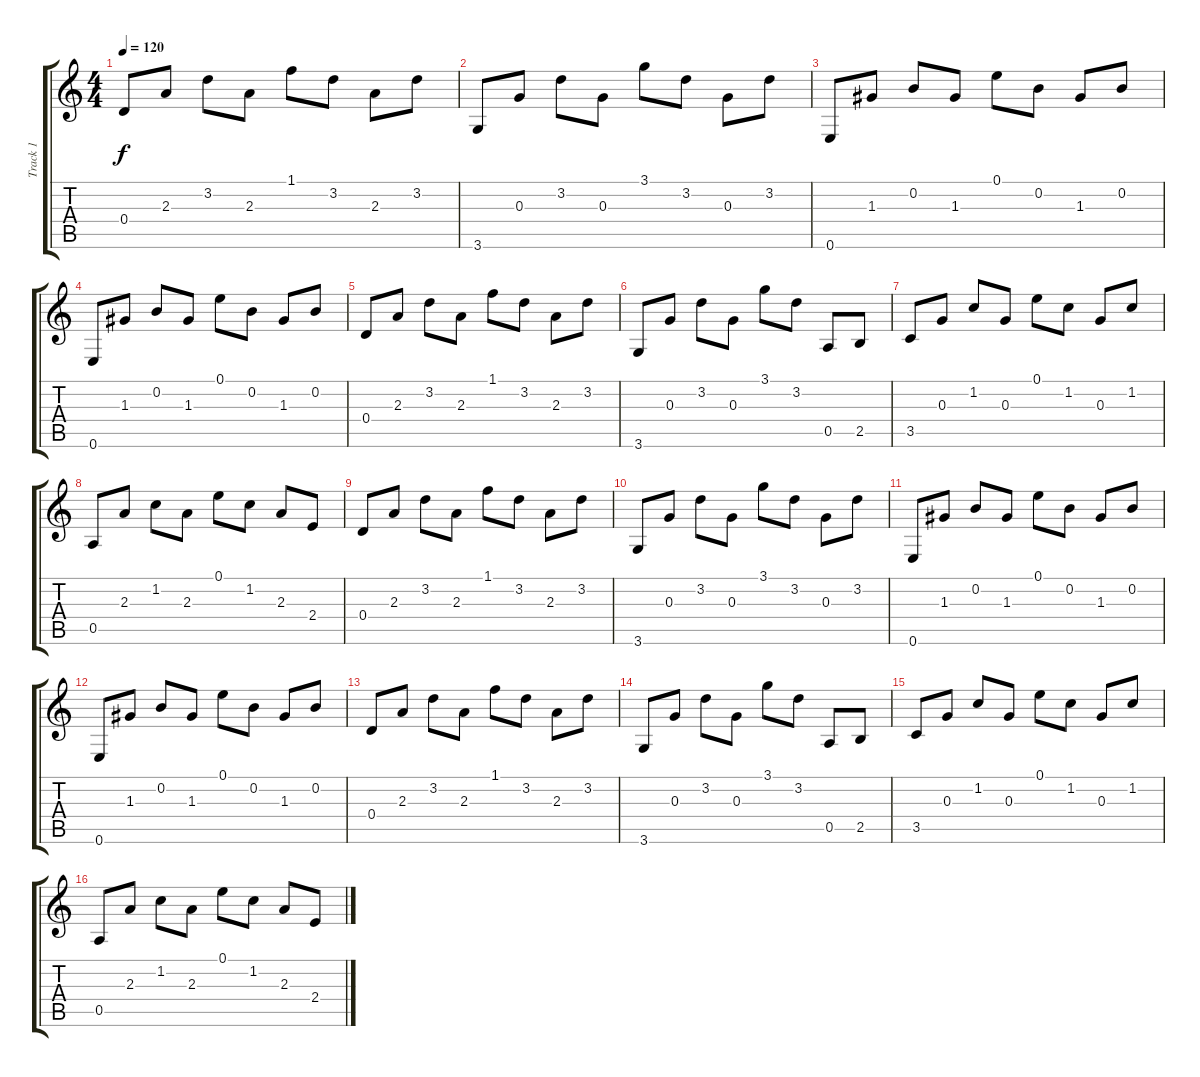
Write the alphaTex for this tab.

\track ("Track 1" "Track 1") {instrument acousticguitarsteel}
\staff {score tabs}
\tuning (E4 B3 G3 D3 A2 E2) {hide}
\ts (4 4)
\tempo 120
\clef g2
\ks c
0.4.8{dy f} 2.3.8 3.2.8 2.3.8 1.1.8 3.2.8 2.3.8 3.2.8 |
3.6.8 0.3.8 3.2.8 0.3.8 3.1.8 3.2.8 0.3.8 3.2.8 |
0.6.8 1.3.8 0.2.8 1.3.8 0.1.8 0.2.8 1.3.8 0.2.8 |
0.6.8 1.3.8 0.2.8 1.3.8 0.1.8 0.2.8 1.3.8 0.2.8 |
0.4.8 2.3.8 3.2.8 2.3.8 1.1.8 3.2.8 2.3.8 3.2.8 |
3.6.8 0.3.8 3.2.8 0.3.8 3.1.8 3.2.8 0.5.8 2.5.8 |
3.5.8 0.3.8 1.2.8 0.3.8 0.1.8 1.2.8 0.3.8 1.2.8 |
0.5.8 2.3.8 1.2.8 2.3.8 0.1.8 1.2.8 2.3.8 2.4.8 |
0.4.8 2.3.8 3.2.8 2.3.8 1.1.8 3.2.8 2.3.8 3.2.8 |
3.6.8 0.3.8 3.2.8 0.3.8 3.1.8 3.2.8 0.3.8 3.2.8 |
0.6.8 1.3.8 0.2.8 1.3.8 0.1.8 0.2.8 1.3.8 0.2.8 |
0.6.8 1.3.8 0.2.8 1.3.8 0.1.8 0.2.8 1.3.8 0.2.8 |
0.4.8 2.3.8 3.2.8 2.3.8 1.1.8 3.2.8 2.3.8 3.2.8 |
3.6.8 0.3.8 3.2.8 0.3.8 3.1.8 3.2.8 0.5.8 2.5.8 |
3.5.8 0.3.8 1.2.8 0.3.8 0.1.8 1.2.8 0.3.8 1.2.8 |
0.5.8 2.3.8 1.2.8 2.3.8 0.1.8 1.2.8 2.3.8 2.4.8
